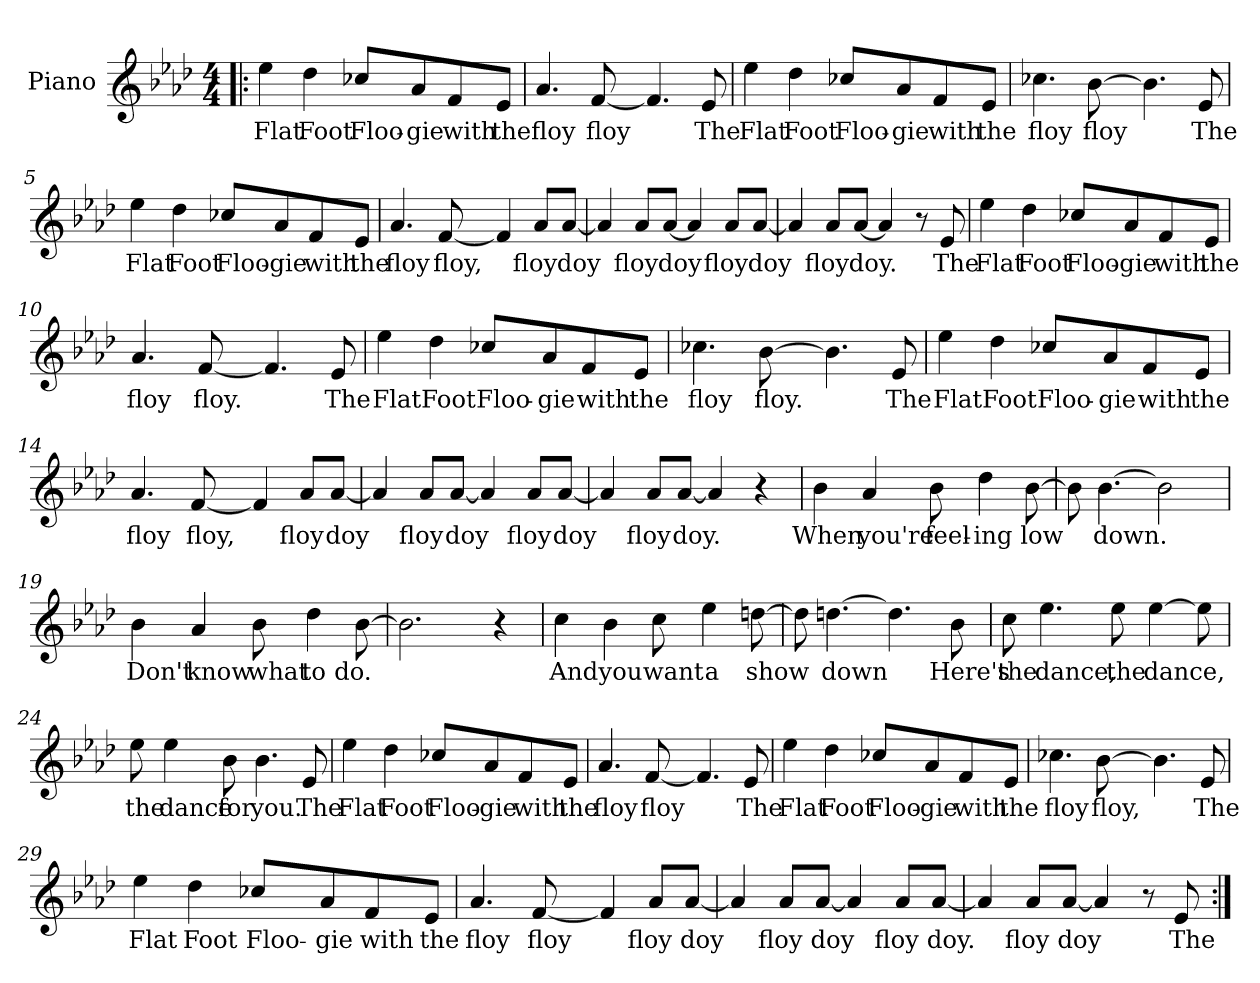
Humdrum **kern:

**kern	**text
*part1	*part1
*staff1	*staff1
*I"Piano	*
*I'Pno	*
*clefG2	*
*k[b-e-a-d-]	*
*A-:	*
*M4/4	*
=1!|:	=1!|:
4ee-\	Flat
4dd-\	Foot
8cc-X/L	Floo-
8a-/	-gie
8f/	with
8e-/J	the
=2	=2
4.a-/	floy
[8f/	floy
4.f/]	.
8e-/	The
=3	=3
4ee-\	Flat
4dd-\	Foot
8cc-X/L	Floo-
8a-/	-gie
8f/	with
8e-/J	the
!!LO:LB:g=z
=4	=4
4.cc-X\	floy
[8b-\	floy
4.b-\]	.
8e-/	The
=5	=5
4ee-\	Flat
4dd-\	Foot
8cc-X/L	Floo-
8a-/	-gie
8f/	with
8e-/J	the
=6	=6
4.a-/	floy
[8f/	floy,
4f/]	.
8a-/L	floy
[8a-/J	doy
!!LO:LB:g=z
=7	=7
4a-/]	.
8a-/L	floy
[8a-/J	doy
4a-/]	.
8a-/L	floy
[8a-/J	doy
=8	=8
4a-/]	.
8a-/L	floy
[8a-/J	doy.
4a-/]	.
8r	.
8e-/	The
=9	=9
4ee-\	Flat
4dd-\	Foot
8cc-X/L	Floo-
8a-/	-gie
8f/	with
8e-/J	the
!!LO:LB:g=z
=10	=10
4.a-/	floy
[8f/	floy.
4.f/]	.
8e-/	The
=11	=11
4ee-\	Flat
4dd-\	Foot
8cc-X/L	Floo-
8a-/	-gie
8f/	with
8e-/J	the
=12	=12
4.cc-X\	floy
[8b-\	floy.
4.b-\]	.
8e-/	The
!!LO:LB:g=z
=13	=13
4ee-\	Flat
4dd-\	Foot
8cc-X/L	Floo-
8a-/	-gie
8f/	with
8e-/J	the
=14	=14
4.a-/	floy
[8f/	floy,
4f/]	.
8a-/L	floy
[8a-/J	doy
=15	=15
4a-/]	.
8a-/L	floy
[8a-/J	doy
4a-/]	.
8a-/L	floy
[8a-/J	doy
!!LO:LB:g=z
=16	=16
4a-/]	.
8a-/L	floy
[8a-/J	doy.
4a-/]	.
4r	.
=17	=17
4b-\	When
4a-/	you're
8b-\	feel-
4dd-\	-ing
[8b-\	low
=18	=18
8b-\]	.
[4.b-\	down.
2b-\]	.
=19	=19
4b-\	Don't
4a-/	know
8b-\	what
4dd-\	to
[8b-\	do.
!!LO:LB:g=z
=20	=20
2.b-\]	.
4r	.
=21	=21
4cc\	And
4b-\	you
8cc\	want
4ee-\	a
[8ddn\	show
=22	=22
8dd\]	.
[4.ddn\	down
4.dd\]	.
8b-\	Here's
=23	=23
8cc\	the
4.ee-\	dance,
8ee-\	the
[4ee-\	dance,
8ee-\]	.
!!LO:LB:g=z
=24	=24
8ee-\	the
4ee-\	dance
8b-\	for
4.b-\	you.
8e-/	The
=25	=25
4ee-\	Flat
4dd-\	Foot
8cc-X/L	Floo-
8a-/	-gie
8f/	with
8e-/J	the
=26	=26
4.a-/	floy
[8f/	floy
4.f/]	.
8e-/	The
!!LO:PB:g=z
=27	=27
4ee-\	Flat
4dd-\	Foot
8cc-X/L	Floo-
8a-/	-gie
8f/	with
8e-/J	the
=28	=28
4.cc-X\	floy
[8b-\	floy,
4.b-\]	.
8e-/	The
=29	=29
4ee-\	Flat
4dd-\	Foot
8cc-X/L	Floo-
8a-/	-gie
8f/	with
8e-/J	the
!!LO:LB:g=z
=30	=30
4.a-/	floy
[8f/	floy
4f/]	.
8a-/L	floy
[8a-/J	doy
=31	=31
4a-/]	.
8a-/L	floy
[8a-/J	doy
4a-/]	.
8a-/L	floy
[8a-/J	doy.
=32	=32
4a-/]	.
8a-/L	floy
[8a-/J	doy
4a-/]	.
8r	.
8e-/	The
=:|!	=:|!
*-	*-
